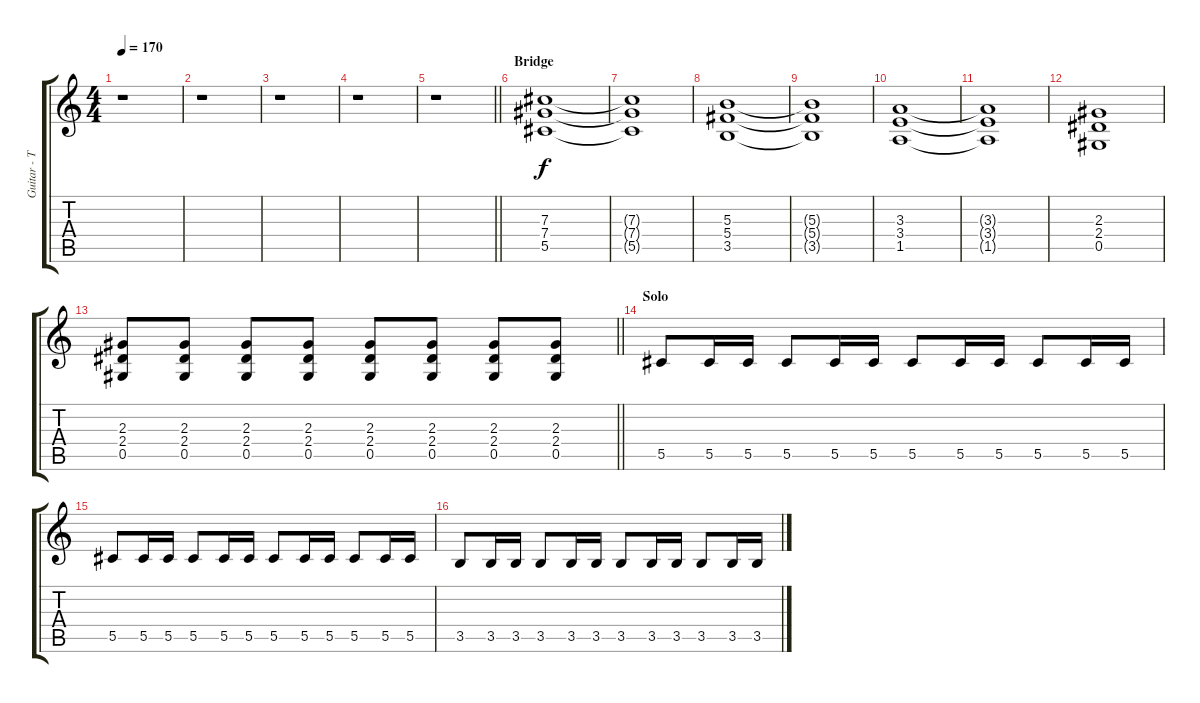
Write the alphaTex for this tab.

\track ("Guitar - Thomas Youngblood" "Guitar - T") {instrument distortionguitar}
\staff {score tabs}
\tuning (Eb4 Bb3 Gb3 Db3 Ab2 Eb2) {hide}
\ts (4 4)
\tempo 170
\clef g2
\ks c
r.1{dy f} |
r.1 |
r.1 |
r.1 |
\barLineRight lightlight
r.1 |
\section ("" "Bridge")
(7.3 7.4 5.5).1{volume 13} |
(7.3{t} 7.4{t} 5.5{t}).1 |
(5.3 5.4 3.5).1 |
(5.3{t} 5.4{t} 3.5{t}).1 |
(3.3 3.4 1.5).1 |
(3.3{t} 3.4{t} 1.5{t}).1 |
(2.3 2.4 0.5).1 |
\barLineRight lightlight
(2.3 2.4 0.5).8 (2.3 2.4 0.5).8 (2.3 2.4 0.5).8 (2.3 2.4 0.5).8 (2.3 2.4 0.5).8 (2.3 2.4 0.5).8 (2.3 2.4 0.5).8 (2.3 2.4 0.5).8 |
\section ("" "Solo")
5.5.8 5.5.16 5.5.16 5.5.8 5.5.16 5.5.16 5.5.8 5.5.16 5.5.16 5.5.8 5.5.16 5.5.16 |
5.5.8 5.5.16 5.5.16 5.5.8 5.5.16 5.5.16 5.5.8 5.5.16 5.5.16 5.5.8 5.5.16 5.5.16 |
3.5.8 3.5.16 3.5.16 3.5.8 3.5.16 3.5.16 3.5.8 3.5.16 3.5.16 3.5.8 3.5.16 3.5.16
